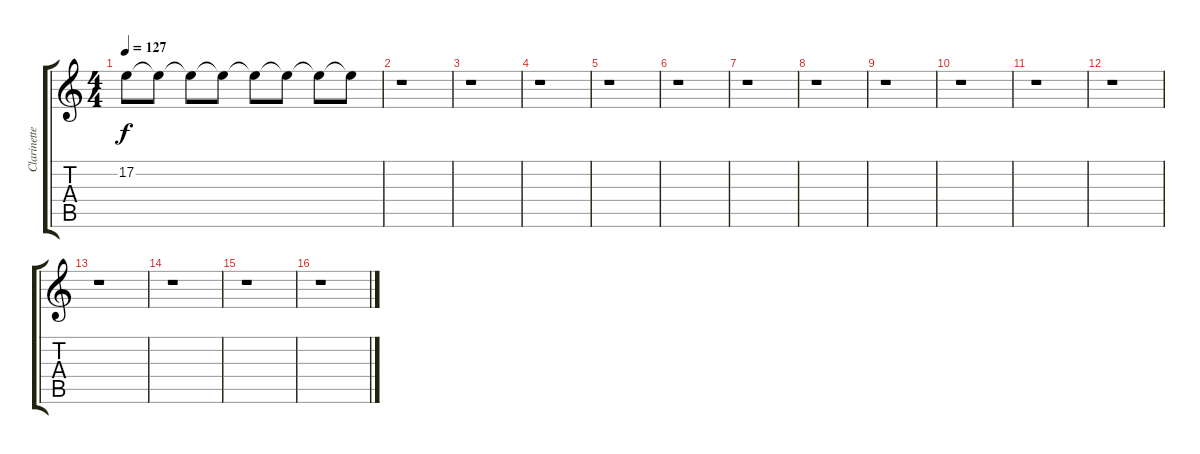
\track ("Clarinette" "Clarinette") {instrument clarinet}
\staff {score tabs}
\tuning (E4 B3 G3 D3 A2 E2) {hide}
\ts (4 4)
\tempo 127
\clef g2
\ks c
17.2.8{dy f} 17.2{t}.8 17.2{t}.8 17.2{t}.8 17.2{t}.8 17.2{t}.8 17.2{t}.8 17.2{t}.8 |
r.1 |
r.1 |
r.1 |
r.1 |
r.1 |
r.1 |
r.1 |
r.1 |
r.1 |
r.1 |
r.1 |
r.1 |
r.1 |
r.1 |
r.1
